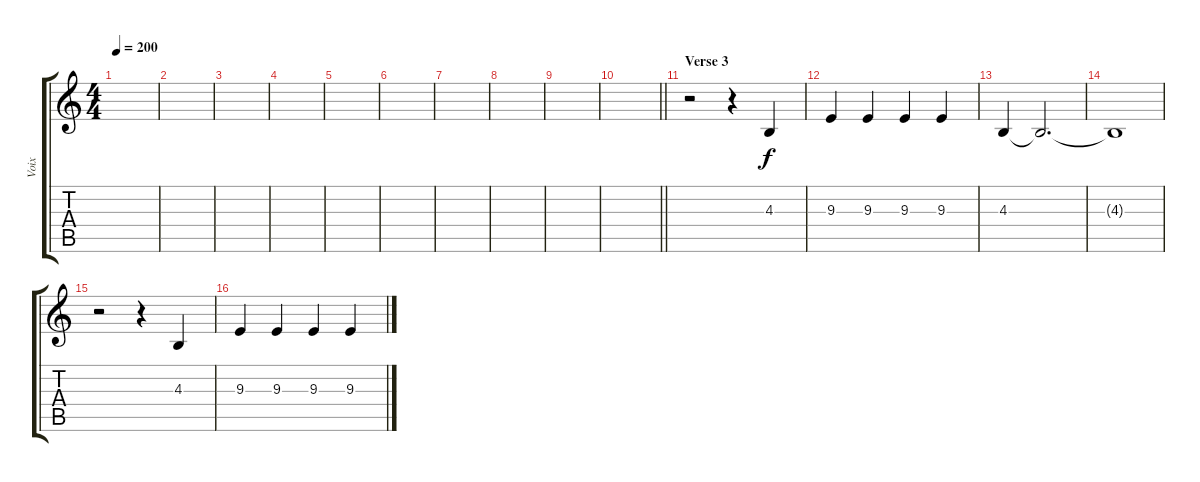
\track ("Voix" "Voix") {instrument trumpet}
\staff {score tabs}
\tuning (E4 B3 G3 D3 A2 E2) {hide}
\ts (4 4)
\tempo 200
\clef g2
\ks c
|
|
|
|
|
|
|
|
|
\barLineRight lightlight
|
\section ("" "Verse 3")
r.2 r.4 4.3.4 |
9.3.4 9.3.4 9.3.4 9.3.4 |
4.3.4 4.3{t}.2{d} |
4.3{t}.1 |
r.2 r.4 4.3.4 |
9.3.4 9.3.4 9.3.4 9.3.4
